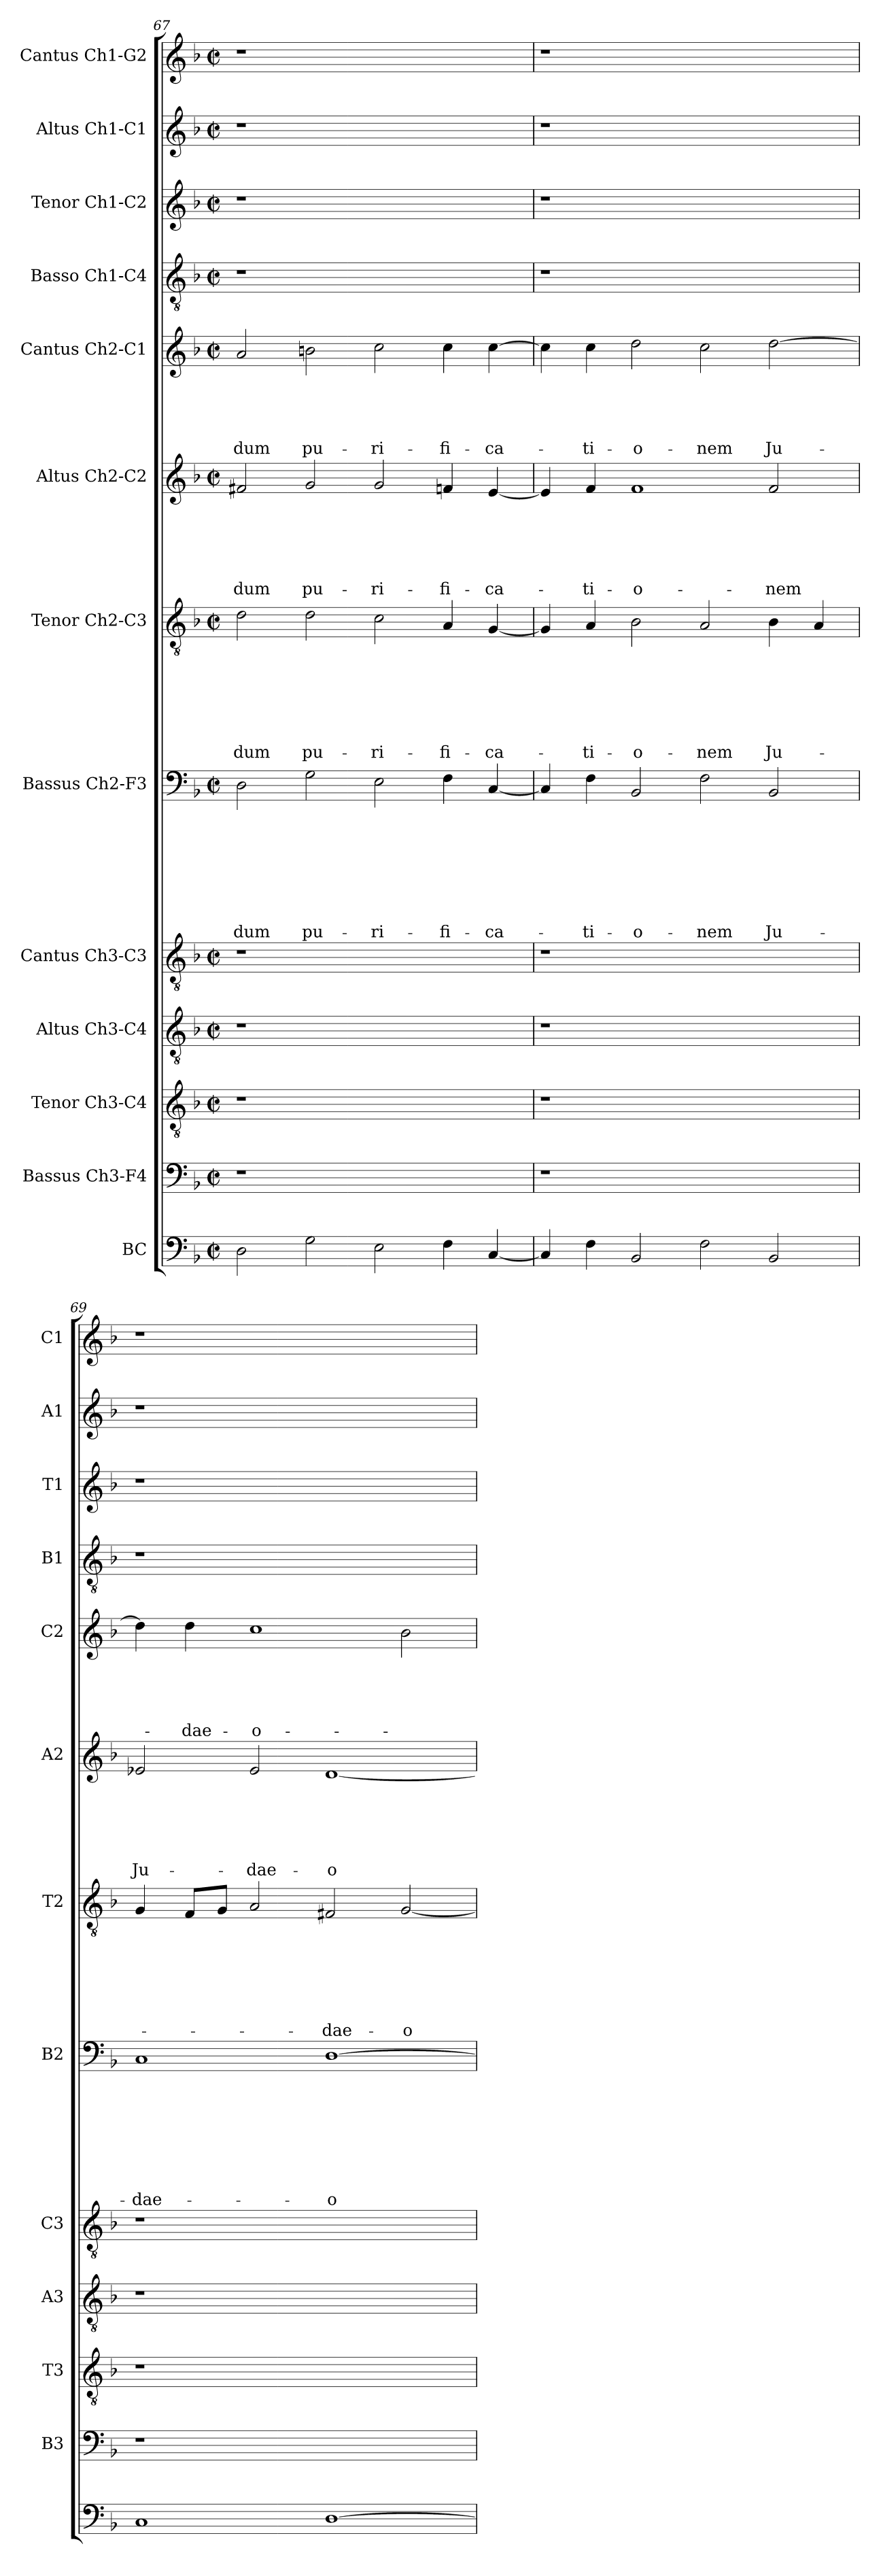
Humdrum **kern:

**kern	**kern	**kern	**kern	**kern	**kern	**text	**text	**text	**text	**text	**text	**text	**text	**kern	**text	**text	**text	**text	**text	**text	**text	**kern	**text	**text	**text	**text	**text	**text	**kern	**text	**text	**text	**text	**text	**kern	**kern	**kern	**kern
*part13	*part12	*part11	*part10	*part9	*part8	*part8	*part8	*part8	*part8	*part8	*part8	*part8	*part8	*part7	*part7	*part7	*part7	*part7	*part7	*part7	*part7	*part6	*part6	*part6	*part6	*part6	*part6	*part6	*part5	*part5	*part5	*part5	*part5	*part5	*part4	*part3	*part2	*part1
*staff13	*staff12	*staff11	*staff10	*staff9	*staff8	*staff8	*staff8	*staff8	*staff8	*staff8	*staff8	*staff8	*staff8	*staff7	*staff7	*staff7	*staff7	*staff7	*staff7	*staff7	*staff7	*staff6	*staff6	*staff6	*staff6	*staff6	*staff6	*staff6	*staff5	*staff5	*staff5	*staff5	*staff5	*staff5	*staff4	*staff3	*staff2	*staff1
*I"BC	*I"Bassus Ch3-F4	*I"Tenor Ch3-C4	*I"Altus Ch3-C4	*I"Cantus Ch3-C3	*I"Bassus Ch2-F3	*	*	*	*	*	*	*	*	*I"Tenor Ch2-C3	*	*	*	*	*	*	*	*I"Altus Ch2-C2	*	*	*	*	*	*	*I"Cantus Ch2-C1	*	*	*	*	*	*I"Basso Ch1-C4	*I"Tenor Ch1-C2	*I"Altus Ch1-C1	*I"Cantus Ch1-G2
*	*I'B3	*I'T3	*I'A3	*I'C3	*I'B2	*	*	*	*	*	*	*	*	*I'T2	*	*	*	*	*	*	*	*I'A2	*	*	*	*	*	*	*I'C2	*	*	*	*	*	*I'B1	*I'T1	*I'A1	*I'C1
!!LO:LB:g=z
*clefF4	*clefF4	*clefGv2	*clefGv2	*clefGv2	*clefF4	*	*	*	*	*	*	*	*	*clefGv2	*	*	*	*	*	*	*	*clefG2	*	*	*	*	*	*	*clefG2	*	*	*	*	*	*clefGv2	*clefG2	*clefG2	*clefG2
*k[b-]	*k[b-]	*k[b-]	*k[b-]	*k[b-]	*k[b-]	*	*	*	*	*	*	*	*	*k[b-]	*	*	*	*	*	*	*	*k[b-]	*	*	*	*	*	*	*k[b-]	*	*	*	*	*	*k[b-]	*k[b-]	*k[b-]	*k[b-]
*F:	*F:	*F:	*F:	*F:	*F:	*	*	*	*	*	*	*	*	*F:	*	*	*	*	*	*	*	*F:	*	*	*	*	*	*	*F:	*	*	*	*	*	*F:	*F:	*F:	*F:
*M2/2	*M2/2	*M2/2	*M2/2	*M2/2	*M2/2	*	*	*	*	*	*	*	*	*M2/2	*	*	*	*	*	*	*	*M2/2	*	*	*	*	*	*	*M2/2	*	*	*	*	*	*M2/2	*M2/2	*M2/2	*M2/2
*met(c|)	*met(c|)	*met(c|)	*met(c|)	*met(c|)	*met(c|)	*	*	*	*	*	*	*	*	*met(c|)	*	*	*	*	*	*	*	*met(c|)	*	*	*	*	*	*	*met(c|)	*	*	*	*	*	*met(c|)	*met(c|)	*met(c|)	*met(c|)
=67	=67	=67	=67	=67	=67	=67	=67	=67	=67	=67	=67	=67	=67	=67	=67	=67	=67	=67	=67	=67	=67	=67	=67	=67	=67	=67	=67	=67	=67	=67	=67	=67	=67	=67	=67	=67	=67	=67
2D\	1r	1r	1r	1r	2D\	.	.	.	.	.	.	.	-dum	2d\	.	.	.	.	.	.	-dum	2f#X/	.	.	.	.	.	-dum	2a/	.	.	.	.	-dum	1r	1r	1r	1r
2G\	.	.	.	.	2G\	.	.	.	.	.	.	.	pu-	2d\	.	.	.	.	.	.	pu-	2g/	.	.	.	.	.	pu-	2bn\	.	.	.	.	pu-	.	.	.	.
2E\	1ryy	1ryy	1ryy	1ryy	2E\	.	.	.	.	.	.	.	-ri-	2c\	.	.	.	.	.	.	-ri-	2g/	.	.	.	.	.	-ri-	2cc\	.	.	.	.	-ri-	1ryy	1ryy	1ryy	1ryy
4F\	.	.	.	.	4F\	.	.	.	.	.	.	.	-fi-	4A/	.	.	.	.	.	.	-fi-	4fn/	.	.	.	.	.	-fi-	4cc\	.	.	.	.	-fi-	.	.	.	.
[4C/	.	.	.	.	[4C/	.	.	.	.	.	.	.	-ca-	[4G/	.	.	.	.	.	.	-ca-	[4e/	.	.	.	.	.	-ca-	[4cc\	.	.	.	.	-ca-	.	.	.	.
=68	=68	=68	=68	=68	=68	=68	=68	=68	=68	=68	=68	=68	=68	=68	=68	=68	=68	=68	=68	=68	=68	=68	=68	=68	=68	=68	=68	=68	=68	=68	=68	=68	=68	=68	=68	=68	=68	=68
4C/]	1r	1r	1r	1r	4C/]	.	.	.	.	.	.	.	.	4G/]	.	.	.	.	.	.	.	4e/]	.	.	.	.	.	.	4cc\]	.	.	.	.	.	1r	1r	1r	1r
4F\	.	.	.	.	4F\	.	.	.	.	.	.	.	-ti-	4A/	.	.	.	.	.	.	-ti-	4f/	.	.	.	.	.	-ti-	4cc\	.	.	.	.	-ti-	.	.	.	.
2BB-/	.	.	.	.	2BB-/	.	.	.	.	.	.	.	-o-	2B-\	.	.	.	.	.	.	-o-	1f	.	.	.	.	.	-o-	2dd\	.	.	.	.	-o-	.	.	.	.
2F\	1ryy	1ryy	1ryy	1ryy	2F\	.	.	.	.	.	.	.	-nem	2A/	.	.	.	.	.	.	-nem	.	.	.	.	.	.	.	2cc\	.	.	.	.	-nem	1ryy	1ryy	1ryy	1ryy
2BB-/	.	.	.	.	2BB-/	.	.	.	.	.	.	.	Ju-	4B-\	.	.	.	.	.	.	Ju-	2f/	.	.	.	.	.	-nem	[2dd\	.	.	.	.	Ju-	.	.	.	.
.	.	.	.	.	.	.	.	.	.	.	.	.	.	4A/	.	.	.	.	.	.	.	.	.	.	.	.	.	.	.	.	.	.	.	.	.	.	.	.
=69	=69	=69	=69	=69	=69	=69	=69	=69	=69	=69	=69	=69	=69	=69	=69	=69	=69	=69	=69	=69	=69	=69	=69	=69	=69	=69	=69	=69	=69	=69	=69	=69	=69	=69	=69	=69	=69	=69
1C	1r	1r	1r	1r	1C	.	.	.	.	.	.	.	-dae-	4G/	.	.	.	.	.	.	.	2e-X/	.	.	.	.	.	Ju-	4dd\]	.	.	.	.	.	1r	1r	1r	1r
.	.	.	.	.	.	.	.	.	.	.	.	.	.	8F/L	.	.	.	.	.	.	.	.	.	.	.	.	.	.	4dd\	.	.	.	.	-dae-	.	.	.	.
.	.	.	.	.	.	.	.	.	.	.	.	.	.	8G/J	.	.	.	.	.	.	.	.	.	.	.	.	.	.	.	.	.	.	.	.	.	.	.	.
.	.	.	.	.	.	.	.	.	.	.	.	.	.	2A/	.	.	.	.	.	.	.	2e-/	.	.	.	.	.	-dae-	1cc	.	.	.	.	-o-	.	.	.	.
[1D	1ryy	1ryy	1ryy	1ryy	[1D	.	.	.	.	.	.	.	-o-	2F#X/	.	.	.	.	.	.	-dae-	[1d	.	.	.	.	.	-o-	.	.	.	.	.	.	1ryy	1ryy	1ryy	1ryy
.	.	.	.	.	.	.	.	.	.	.	.	.	.	[2G/	.	.	.	.	.	.	-o-	.	.	.	.	.	.	.	2b-\	.	.	.	.	.	.	.	.	.
=	=	=	=	=	=	=	=	=	=	=	=	=	=	=	=	=	=	=	=	=	=	=	=	=	=	=	=	=	=	=	=	=	=	=	=	=	=	=
*-	*-	*-	*-	*-	*-	*-	*-	*-	*-	*-	*-	*-	*-	*-	*-	*-	*-	*-	*-	*-	*-	*-	*-	*-	*-	*-	*-	*-	*-	*-	*-	*-	*-	*-	*-	*-	*-	*-
